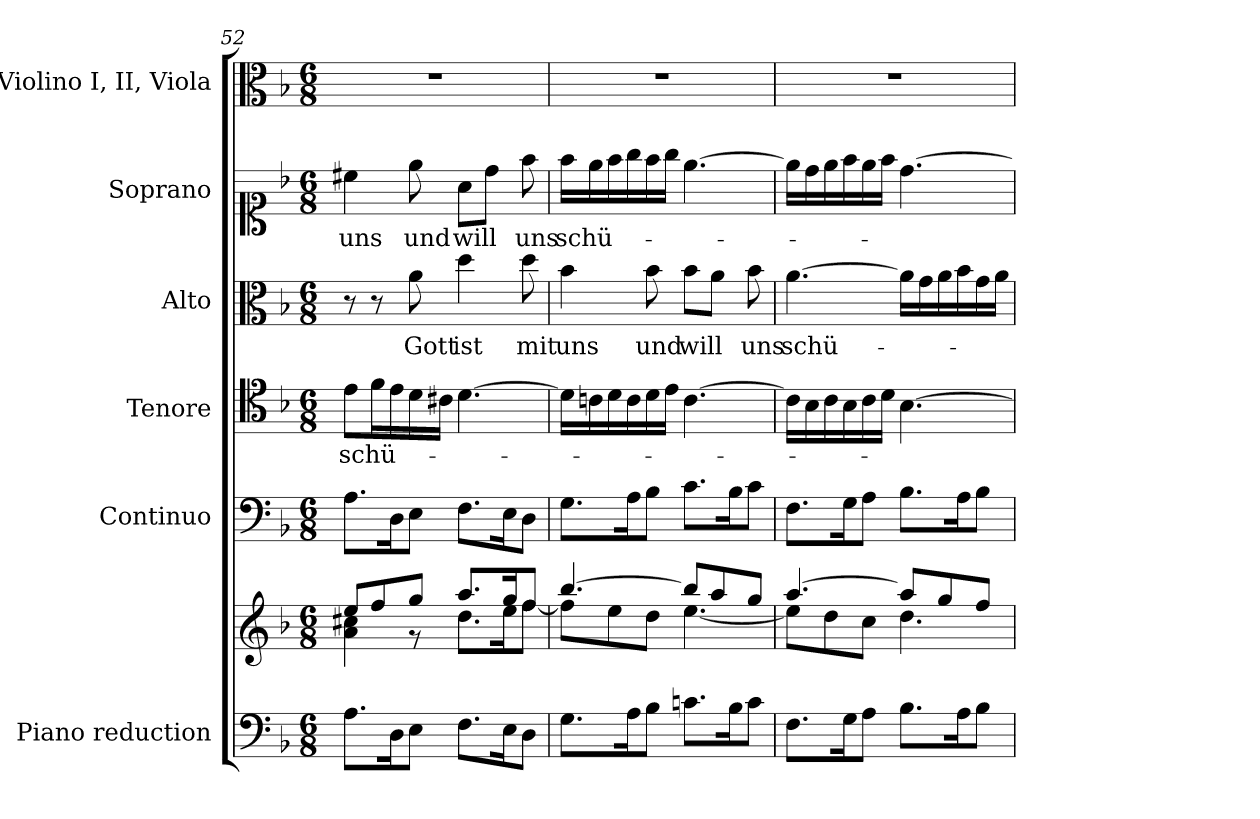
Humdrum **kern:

**kern	**kern	**kern	**kern	**text	**kern	**text	**kern	**text	**kern
*part6	*part6	*part5	*part4	*part4	*part3	*part3	*part2	*part2	*part1
*staff7	*staff6	*staff5	*staff4	*staff4	*staff3	*staff3	*staff2	*staff2	*staff1
*I"Piano reduction	*	*I"Continuo	*I"Tenore	*	*I"Alto	*	*I"Soprano	*	*I"Violino I, II, Viola
*I'Pno	*	*	*	*	*	*	*	*	*I'Vln
*clefF4	*clefG2	*clefF4	*clefC4	*	*clefC3	*	*clefC1	*	*clefC3
*k[b-]	*k[b-]	*k[b-]	*k[b-]	*	*k[b-]	*	*k[b-]	*	*k[b-]
*M6/8	*M6/8	*M6/8	*M6/8	*	*M6/8	*	*M6/8	*	*M6/8
=52	=52	=52	=52	=52	=52	=52	=52	=52	=52
*	*^	*	*	*	*	*	*	*	*
!	!	!	!	!	!LO:LY:b	!	!	!	!LO:LY:b	!
8.A\L	8ee/L	4a\ 4cc#X\	8.A\L	8e\L	schü-	8r	.	4cc#X\	uns	2.r
.	8ff/	.	.	16f\L	.	8r	.	.	.	.
16D\K	.	.	16D\K	16e\	.	.	.	.	.	.
!	!	!	!	!	!	!	!LO:LY:b	!	!LO:LY:b	!
8E\J	8gg/J	8r	8E\J	16d\	.	8a\	Gott	8ee\	und	.
.	.	.	.	16c#X\JJ	.	.	.	.	.	.
!	!	!	!	!	!	!	!LO:LY:b	!	!LO:LY:b	!
8.F\L	8.aa/L	8.dd\L	8.F\L	[4.d\	.	4dd\	ist	8a\L	will	.
.	.	.	.	.	.	.	.	8dd\J	.	.
16E\K	16gg/K	16ee\K	16E\K	.	.	.	.	.	.	.
!	!	!	!	!	!	!	!LO:LY:b	!	!LO:LY:b	!
8D\J	8ff/J	[8ff\J	8D\J	.	.	8dd\	mit	8ff\	uns	.
=53	=53	=53	=53	=53	=53	=53	=53	=53	=53	=53
!	!	!	!	!	!	!	!LO:LY:b	!	!LO:LY:b	!
8.G\L	[4.bb-/	8ff\L]	8.G\L	16d\LL]	.	4b-\	uns	16ff\LL	schü-	2.r
.	.	.	.	16cn\	.	.	.	16ee\	.	.
.	.	8ee\	.	16d\	.	.	.	16ff\	.	.
16A\K	.	.	16A\K	16c\	.	.	.	16gg\	.	.
!	!	!	!	!	!	!	!LO:LY:b	!	!	!
8B-\J	.	8dd\J	8B-\J	16d\	.	8b-\	und	16ff\	.	.
.	.	.	.	16e\JJ	.	.	.	16gg\JJ	.	.
!	!	!	!	!	!	!	!LO:LY:b	!	!	!
8.cn\L	8bb-/L]	[4.ee\	8.c\L	[4.c\	.	8b-\L	will	[4.ee\	.	.
.	8aa/	.	.	.	.	8a\J	.	.	.	.
16B-\K	.	.	16B-\K	.	.	.	.	.	.	.
!	!	!	!	!	!	!	!LO:LY:b	!	!	!
8c\J	8gg/J	.	8c\J	.	.	8b-\	uns	.	.	.
!!LO:PB:g=z
=54	=54	=54	=54	=54	=54	=54	=54	=54	=54	=54
!	!	!	!	!	!	!	!LO:LY:b	!	!	!
8.F\L	[4.aa/	8ee\L]	8.F\L	16c\LL]	.	[4.a\	schü-	16ee\LL]	.	2.r
.	.	.	.	16B-\	.	.	.	16dd\	.	.
.	.	8dd\	.	16c\	.	.	.	16ee\	.	.
16G\K	.	.	16G\K	16B-\	.	.	.	16ff\	.	.
8A\J	.	8cc\J	8A\J	16c\	.	.	.	16ee\	.	.
.	.	.	.	16d\JJ	.	.	.	16ff\JJ	.	.
8.B-\L	8aa/L]	4.dd\	8.B-\L	[4.B-\	.	16a\LL]	.	[4.dd\	.	.
.	.	.	.	.	.	16g\	.	.	.	.
.	8gg/	.	.	.	.	16a\	.	.	.	.
16A\K	.	.	16A\K	.	.	16b-\	.	.	.	.
8B-\J	8ff/J	.	8B-\J	.	.	16g\	.	.	.	.
.	.	.	.	.	.	16a\JJ	.	.	.	.
*	*v	*v	*	*	*	*	*	*	*	*
=	=	=	=	=	=	=	=	=	=
*-	*-	*-	*-	*-	*-	*-	*-	*-	*-
